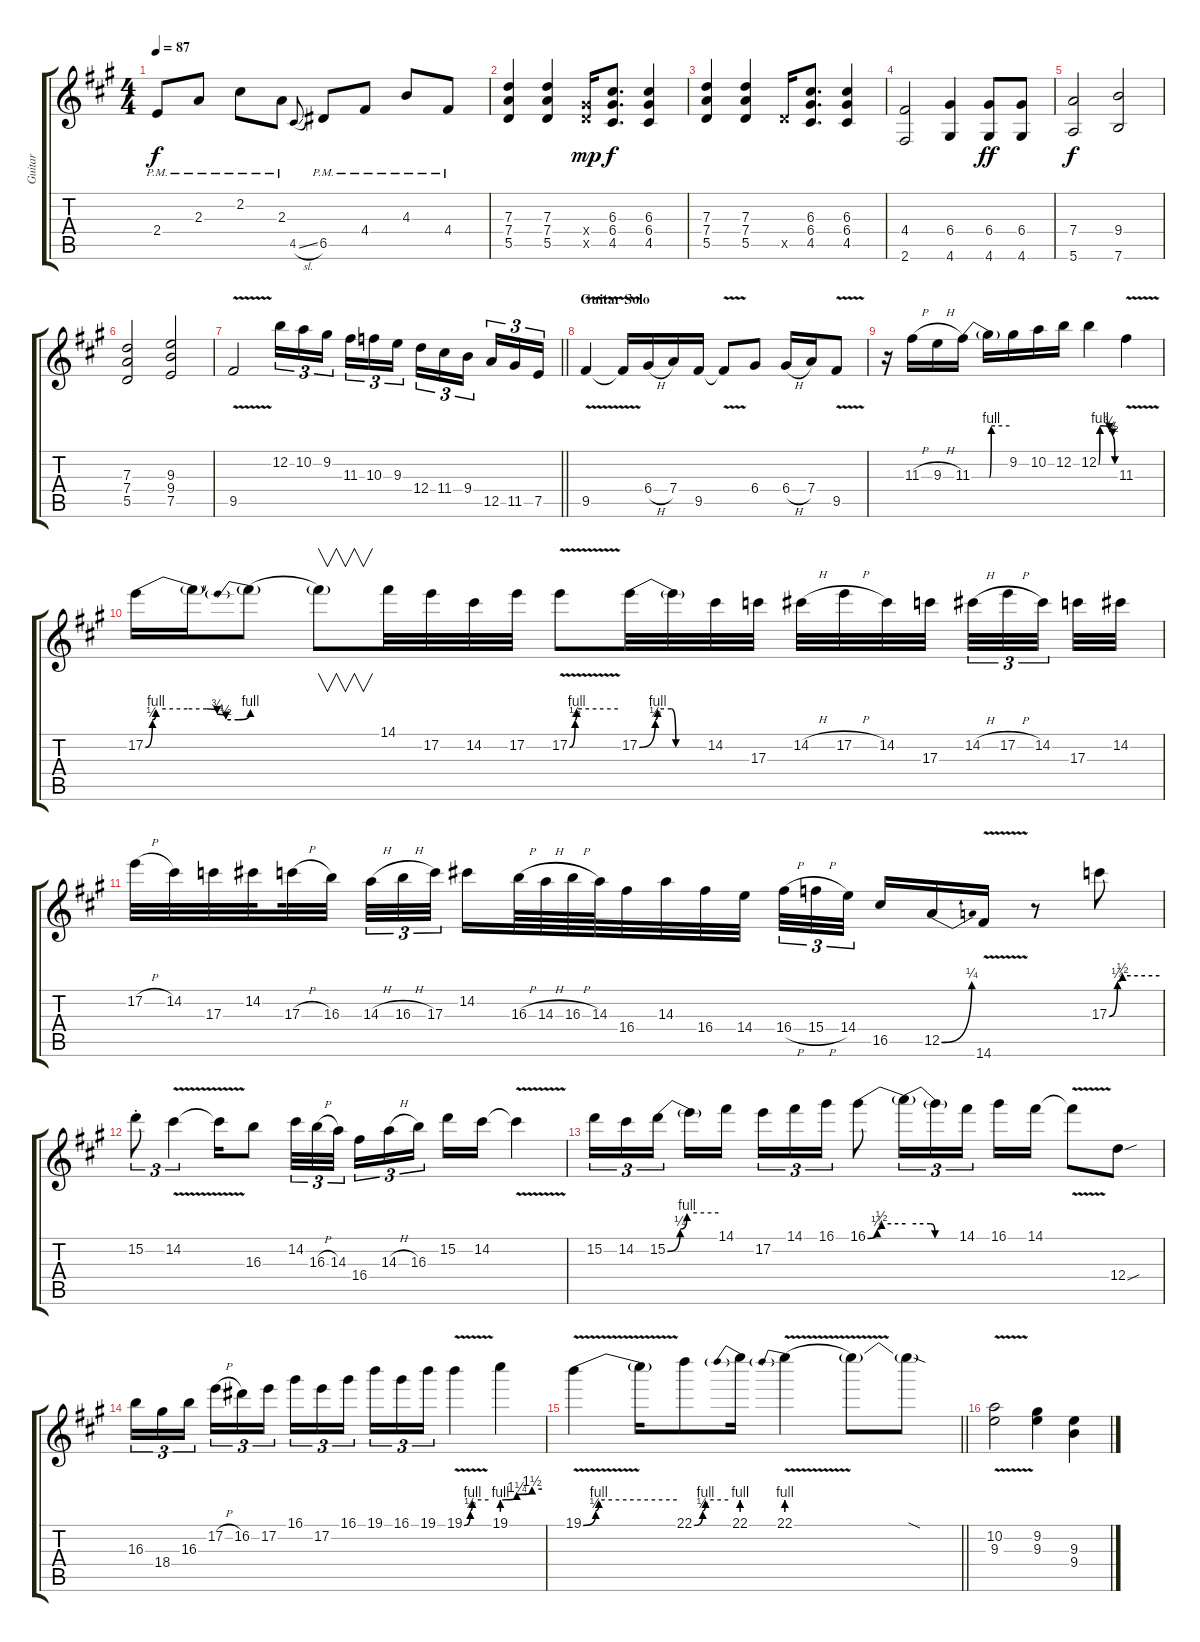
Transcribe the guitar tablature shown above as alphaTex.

\track ("Guitar" "Guitar") {instrument distortionguitar}
\staff {score tabs}
\tuning (E4 B3 G3 D3 A2 E2) {hide}
\ts (4 4)
\tempo 87
\clef g2
\ks f#minor
2.4{pm}.8{dy f} 2.3{pm}.8 2.2{pm}.8 2.3{pm}.8 4.5{sl}.8{gr onbeat} 6.5{pm}.8 4.4{pm}.8 4.3{pm}.8 4.4{pm}.8 |
(7.3 7.4 5.5).4 (7.3 7.4 5.5).4 (6.4{x} 5.5{x}).16{dy mp} (6.3 6.4 4.5).8{d dy f} (6.3 6.4 4.5).4 |
(7.3 7.4 5.5).4 (7.3 7.4 5.5).4 5.5{x}.16 (6.3 6.4 4.5).8{d} (6.3 6.4 4.5).4 |
(4.4 2.6).2 (6.4 4.6).4 (6.4 4.6).8{dy ff} (6.4 4.6).8 |
(7.4 5.6).2{dy f} (9.4 7.6).2 |
(7.3 7.4 5.5).2 (9.3 9.4 7.5).2 |
\barLineRight lightlight
9.5{v}.2 12.2.16{tu (3 2) instrument distortionguitar} 10.2.16{tu (3 2)} 9.2.16{tu (3 2) beam splitsecondary} 11.3.16{tu (3 2)} 10.3.16{tu (3 2)} 9.3.16{tu (3 2)} 12.4.16{tu (3 2)} 11.4.16{tu (3 2)} 9.4.16{tu (3 2) beam splitsecondary} 12.5.16{tu (3 2)} 11.5.16{tu (3 2)} 7.5.16{tu (3 2)} |
\section ("" "Guitar Solo")
9.5{v}.4 9.5{be (hold 0 0 60 0) t}.16 6.4{h}.16 7.4.16 9.5.16 9.5{v t}.8 6.4.8 6.4{h}.16 7.4.16 9.5{v}.8 |
r.16 11.3{h}.16 9.3{h}.16 11.3{be (custom 0 0 28 0 31 4 60 4)}.16 11.3{t}.16 9.2.16 10.2.16 12.2.16 12.2{be (custom 0 0 5 4 20 4 40 3 52 2 60 0)}.4 11.3{v}.4 |
17.2{be (custom 0 0 4 2 6 4 24 4 35 4 41 3 46 2 53 2 60 4)}.16 17.2{t}.16 17.2{be (prebend 0 4 60 4) t}.8 17.2{t}.8{v} 14.1.32 17.2.32 14.2.32 17.2.32 17.2{be (custom 0 0 7 2 9 4 60 4) v}.8 17.2{be (custom 0 0 14 2 16 4 28 4 32 0 60 0)}.32 17.2{t}.32 14.2.32 17.3.32 14.2{h}.32 17.2{h}.32 14.2.32 17.3.32{beam splitsecondary} 14.2{h}.32{tu (3 2)} 17.2{h}.32{tu (3 2)} 14.2.32{tu (3 2) beam splitsecondary} 17.3.32 14.2.32 |
17.2{h}.32 14.2.32 17.3.32 14.2.32{beam splitsecondary} 17.3{h}.32 16.3.32{beam splitsecondary} 14.3{h}.32{tu (3 2)} 16.3{h}.32{tu (3 2)} 17.3.32{tu (3 2)} 14.2.16 16.3{h}.64 14.3{h}.64 16.3{h}.64 14.3.64{beam splitsecondary} 16.4.32 14.3.32 16.4.32 14.4.32 16.4{h}.32{tu (3 2)} 15.4{h}.32{tu (3 2)} 14.4.32{tu (3 2) beam splitsecondary} 16.5.16 12.5{be (bend 0 0 60 1)}.16 14.6{v}.16 r.8 17.3{be (custom 0 0 10 1 16 2 60 2)}.8 |
15.2{st}.8{tu (3 2)} 14.2{v}.4{tu (3 2)} 14.2{be (hold 0 0 60 0) t}.16 16.3.8 14.2.32{tu (3 2)} 16.3{h}.32{tu (3 2)} 14.3.32{tu (3 2)} 16.4.16{tu (3 2)} 14.3{h}.16{tu (3 2)} 16.3.16{tu (3 2) beam splitsecondary} 15.2.16 14.2.16 14.2{v t}.4 |
15.2.16{tu (3 2)} 14.2.16{tu (3 2)} 15.2{be (custom 0 0 15 1 23 4 60 4)}.16{tu (3 2) beam splitsecondary} 15.2{t}.16 14.1.16 17.2.16{tu (3 2)} 14.1.16{tu (3 2)} 16.1.16{tu (3 2)} 16.1{be (custom 0 0 15 1 22 2 60 2)}.8 16.1{be (custom 0 2 28 2 33 0 60 0) t}.16{tu (3 2)} 16.1{t}.16{tu (3 2)} 14.1.16{tu (3 2) beam splitsecondary} 16.1.16 14.1.16 14.1{v t}.8 12.4{sou}.8 |
16.3.16{tu (3 2)} 18.4.16{tu (3 2)} 16.3.16{tu (3 2) beam splitsecondary} 17.2{h}.16{tu (3 2)} 16.2.16{tu (3 2)} 17.2.16{tu (3 2)} 16.1.16{tu (3 2)} 17.2.16{tu (3 2)} 16.1.16{tu (3 2) beam splitsecondary} 19.1.16{tu (3 2)} 16.1.16{tu (3 2)} 19.1.16{tu (3 2)} 19.1{be (custom 0 0 15 2 20 4 60 4) v}.4 19.1{be (custom 0 4 22 5 45 6 60 6)}.4 |
\barLineRight lightlight
19.1{be (custom 0 0 8 2 10 4 60 4) v}.4 19.1{t}.16 22.1{be (custom 0 0 15 2 20 4 60 4)}.8 22.1{be (prebend 0 4 60 4)}.16 22.1{be (prebend 0 4 60 4) v}.4 22.1{t}.8 22.1{sod t}.8 |
(10.2{v} 9.3{v}).2{volume 10 instrument distortionguitar} (9.2 9.3).4 (9.3 9.4).4
